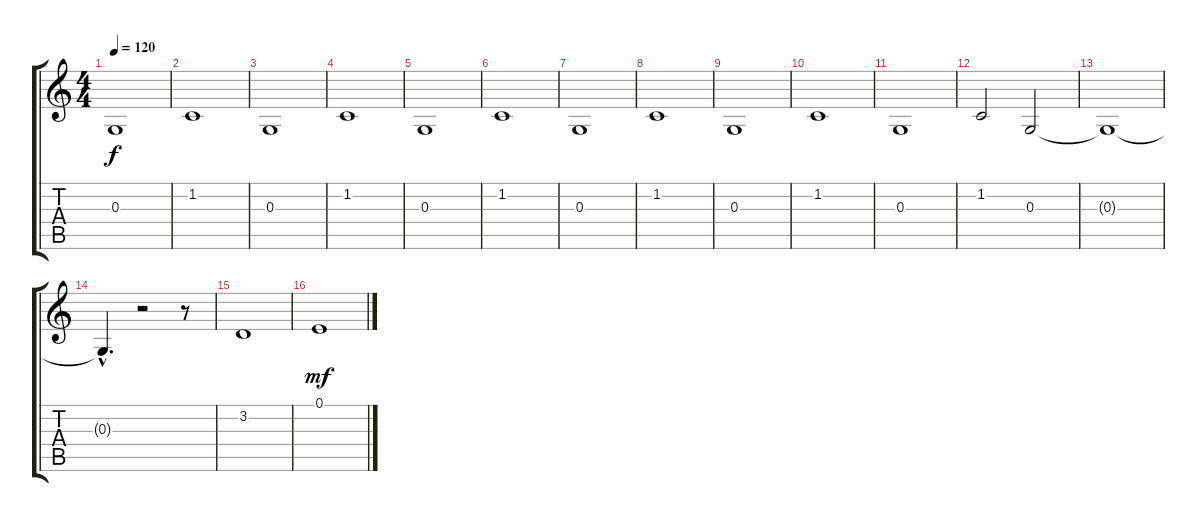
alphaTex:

\track "" {instrument stringensemble2}
\staff {score tabs}
\tuning (E4 B3 G3 D3 A2 E2) {hide}
\ts (4 4)
\tempo 120
\clef g2
\ks c
0.3.1{dy f} |
1.2.1 |
0.3.1 |
1.2.1 |
0.3.1 |
1.2.1 |
0.3.1 |
1.2.1 |
0.3.1 |
1.2.1 |
0.3.1 |
1.2.2 0.3.2 |
0.3{t}.1 |
0.3{hac t}.4{d} r.2 r.8 |
3.2.1 |
0.1.1{dy mf}
